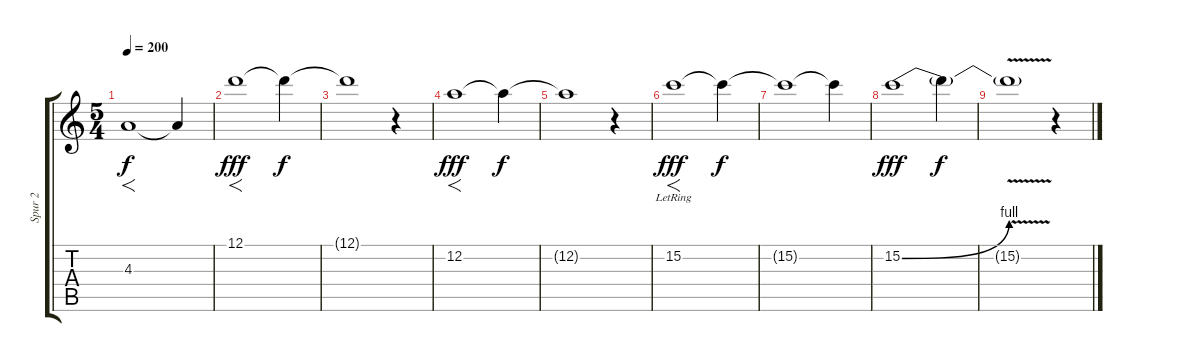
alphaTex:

\track ("Spur 2" "Spur 2") {instrument overdrivenguitar}
\staff {score tabs}
\tuning (D4 A3 F3 C3 G2 C2) {hide}
\ts (5 4)
\tempo 200
\clef g2
\ks c
4.3.1{f dy f} 4.3{t}.4 |
12.1.1{f dy fff} 12.1{t}.4{dy f} |
12.1{t}.1 r.4 |
12.2.1{f dy fff} 12.2{t}.4{dy f} |
12.2{t}.1 r.4 |
15.2{lr}.1{f dy fff} 15.2{t}.4{dy f} |
15.2{t}.1 15.2{t}.4 |
15.2{be (bend 0 0 60 4)}.1{dy fff} 15.2{t}.4{dy f} |
15.2{v t}.1 r.4
